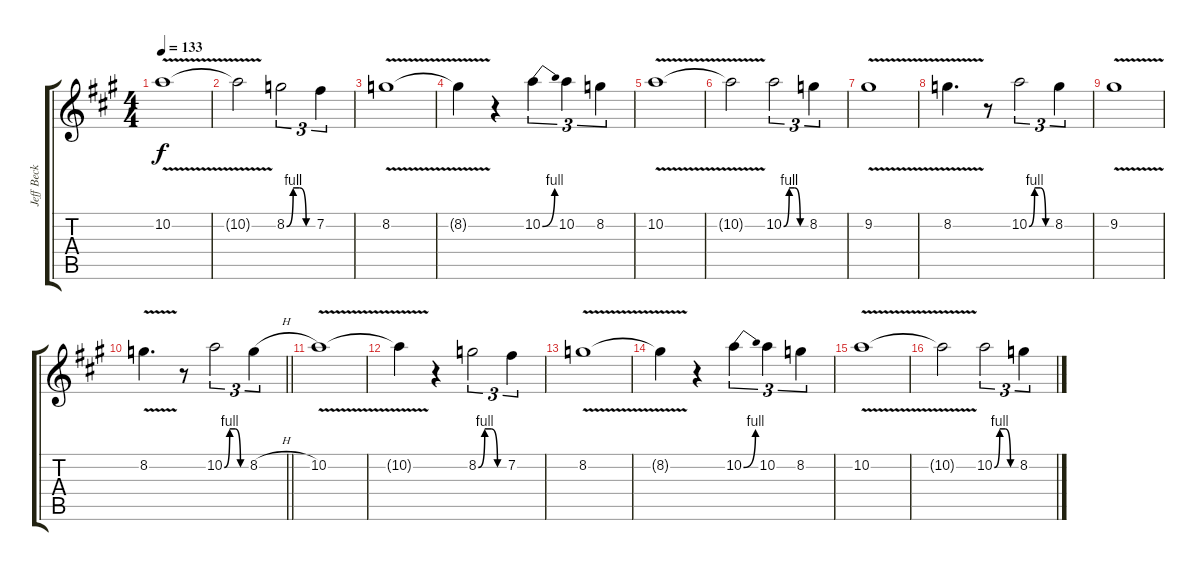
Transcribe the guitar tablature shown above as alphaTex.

\track ("Jeff Beck 1" "Jeff Beck ") {instrument overdrivenguitar}
\staff {score tabs}
\tuning (E4 B3 G3 D3 A2 E2) {hide}
\ts (4 4)
\tempo 133
\clef g2
\ks a
10.2{v}.1{dy f} |
10.2{t}.2 8.2{be (custom 0 0 15 4 30 4 45 0 60 0)}.2{tu (3 2)} 7.2.4{tu (3 2)} |
8.2{v}.1 |
8.2{t}.4 r.4 10.2{be (bend 0 0 60 4)}.4{tu (3 2)} 10.2.4{tu (3 2)} 8.2.4{tu (3 2)} |
10.2{v}.1 |
10.2{t}.2 10.2{be (custom 0 0 15 4 30 4 45 0 60 0)}.2{tu (3 2)} 8.2.4{tu (3 2)} |
9.2{v}.1 |
8.2{v}.4{d} r.8 10.2{be (custom 0 0 15 4 30 4 45 0 60 0)}.2{tu (3 2)} 8.2.4{tu (3 2)} |
9.2{v}.1 |
\barLineRight lightlight
8.2{v}.4{d} r.8 10.2{be (custom 0 0 15 4 30 4 45 0 60 0)}.2{tu (3 2)} 8.2{h}.4{tu (3 2)} |
10.2{v}.1 |
10.2{t}.4 r.4 8.2{be (custom 0 0 15 4 30 4 45 0 60 0)}.2{tu (3 2)} 7.2.4{tu (3 2)} |
8.2{v}.1 |
8.2{t}.4 r.4 10.2{be (bend 0 0 60 4)}.4{tu (3 2)} 10.2.4{tu (3 2)} 8.2.4{tu (3 2)} |
10.2{v}.1 |
10.2{t}.2 10.2{be (custom 0 0 15 4 30 4 45 0 60 0)}.2{tu (3 2)} 8.2.4{tu (3 2)}
